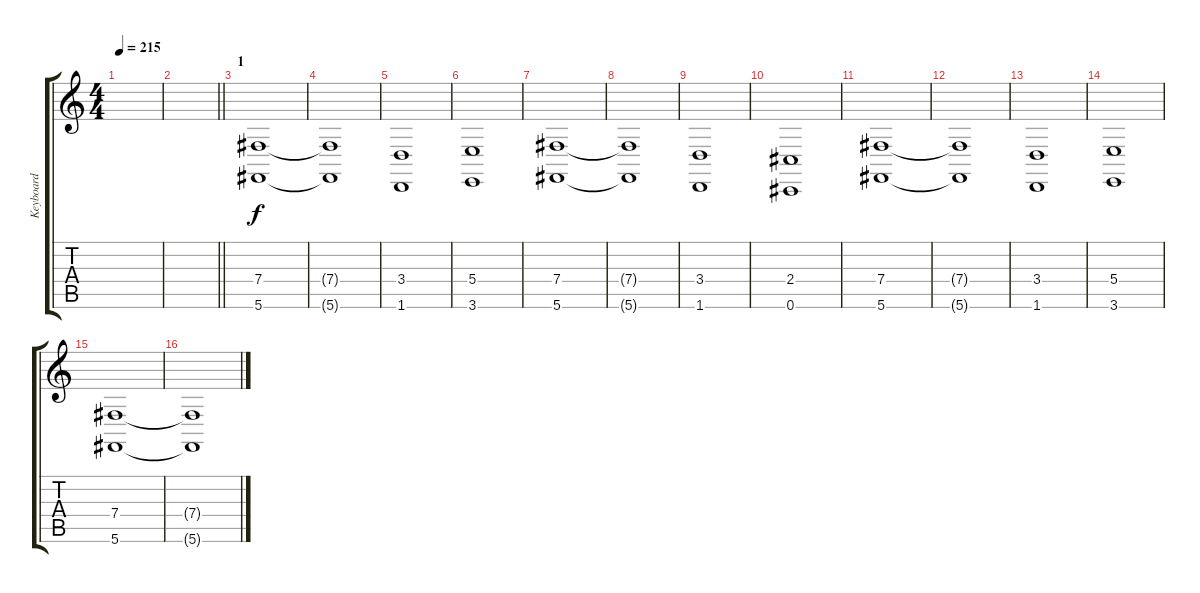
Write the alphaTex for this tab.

\track ("Keyboard" "Keyboard") {instrument stringensemble1}
\staff {score tabs}
\tuning (Db4 Ab3 E3 B2 Gb2 Db2) {hide}
\ts (4 4)
\tempo 215
\clef g2
\ks c
|
\barLineRight lightlight
|
\section ("" "1")
(7.4 5.6).1 |
(7.4{t} 5.6{t}).1 |
(3.4 1.6).1 |
(5.4 3.6).1 |
(7.4 5.6).1 |
(7.4{t} 5.6{t}).1 |
(3.4 1.6).1 |
(2.4 0.6).1 |
(7.4 5.6).1 |
(7.4{t} 5.6{t}).1 |
(3.4 1.6).1 |
(5.4 3.6).1 |
(7.4 5.6).1 |
(7.4{t} 5.6{t}).1
